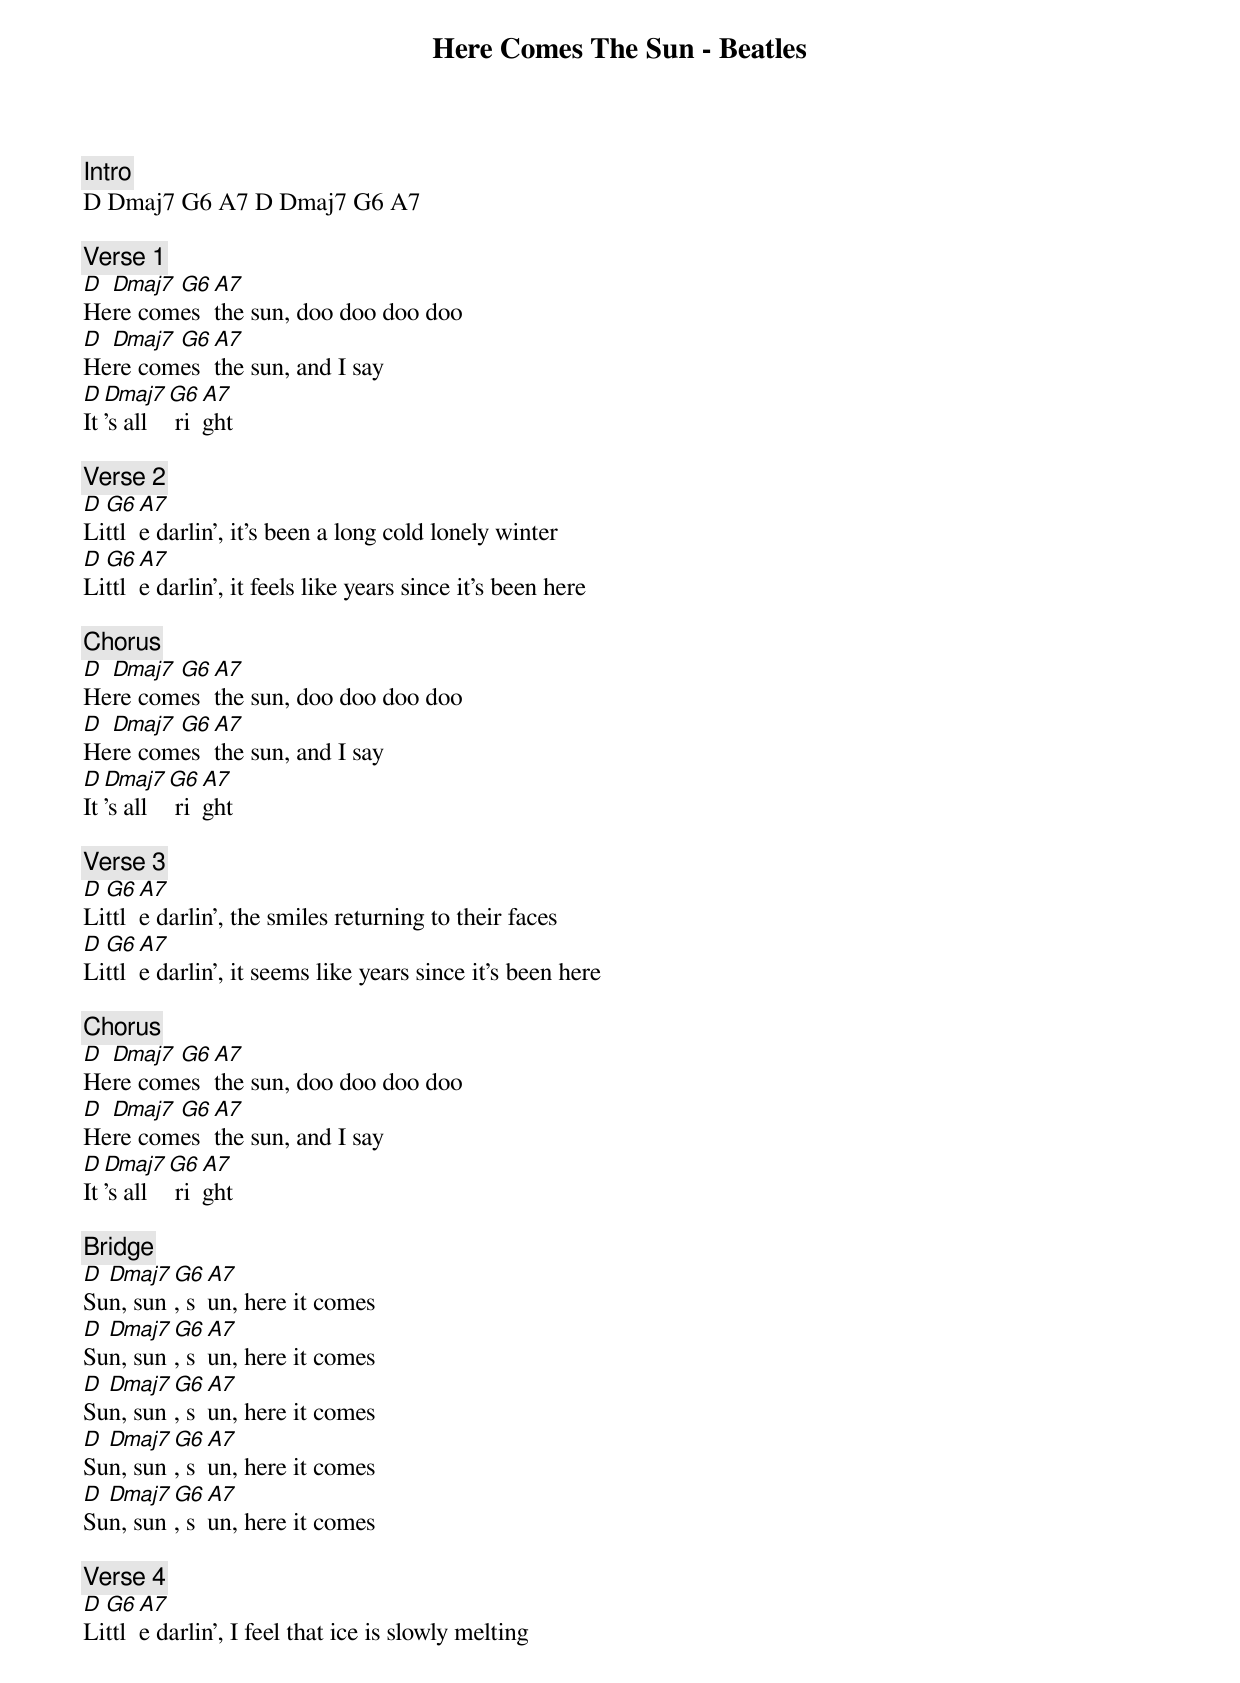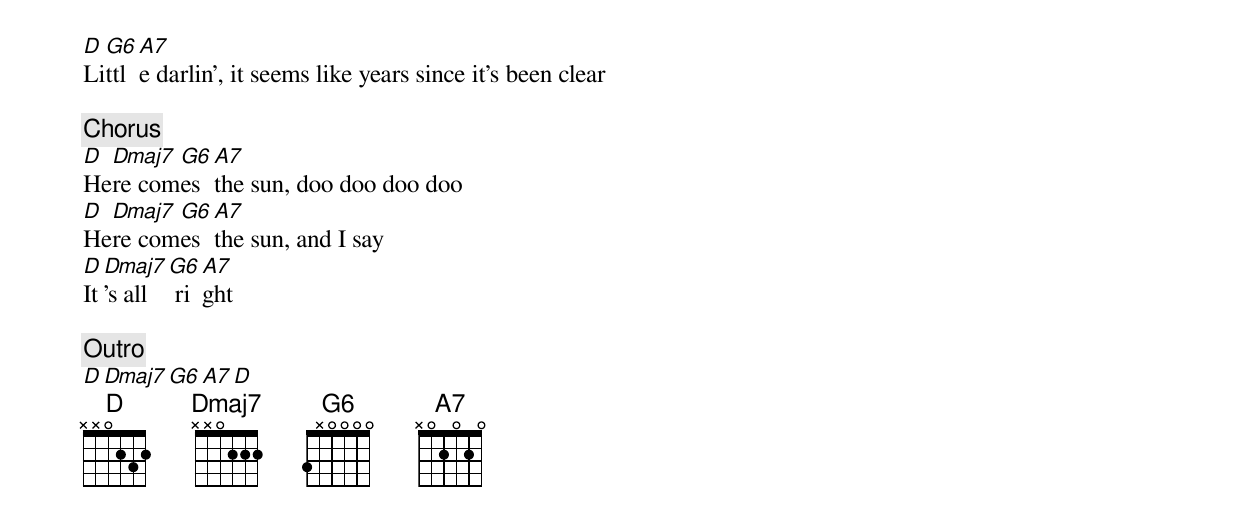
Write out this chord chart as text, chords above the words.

Here Comes The Sun - Beatles

[Intro]
D Dmaj7 G6 A7 D Dmaj7 G6 A7

[Verse 1]
D Dmaj7 G6 A7
Here comes the sun, doo doo doo doo
D Dmaj7 G6 A7
Here comes the sun, and I say
D Dmaj7 G6 A7
It's all right

[Verse 2]
D G6 A7
Little darlin', it's been a long cold lonely winter
D G6 A7
Little darlin', it feels like years since it's been here

[Chorus]
D Dmaj7 G6 A7
Here comes the sun, doo doo doo doo
D Dmaj7 G6 A7
Here comes the sun, and I say
D Dmaj7 G6 A7
It's all right

[Verse 3]
D G6 A7
Little darlin', the smiles returning to their faces
D G6 A7
Little darlin', it seems like years since it's been here

[Chorus]
D Dmaj7 G6 A7
Here comes the sun, doo doo doo doo
D Dmaj7 G6 A7
Here comes the sun, and I say
D Dmaj7 G6 A7
It's all right

[Bridge]
D Dmaj7 G6 A7
Sun, sun, sun, here it comes
D Dmaj7 G6 A7
Sun, sun, sun, here it comes
D Dmaj7 G6 A7
Sun, sun, sun, here it comes
D Dmaj7 G6 A7
Sun, sun, sun, here it comes
D Dmaj7 G6 A7
Sun, sun, sun, here it comes

[Verse 4]
D G6 A7
Little darlin', I feel that ice is slowly melting
D G6 A7
Little darlin', it seems like years since it's been clear

[Chorus]
D Dmaj7 G6 A7
Here comes the sun, doo doo doo doo
D Dmaj7 G6 A7
Here comes the sun, and I say
D Dmaj7 G6 A7
It's all right

[Outro]
D Dmaj7 G6 A7 D
